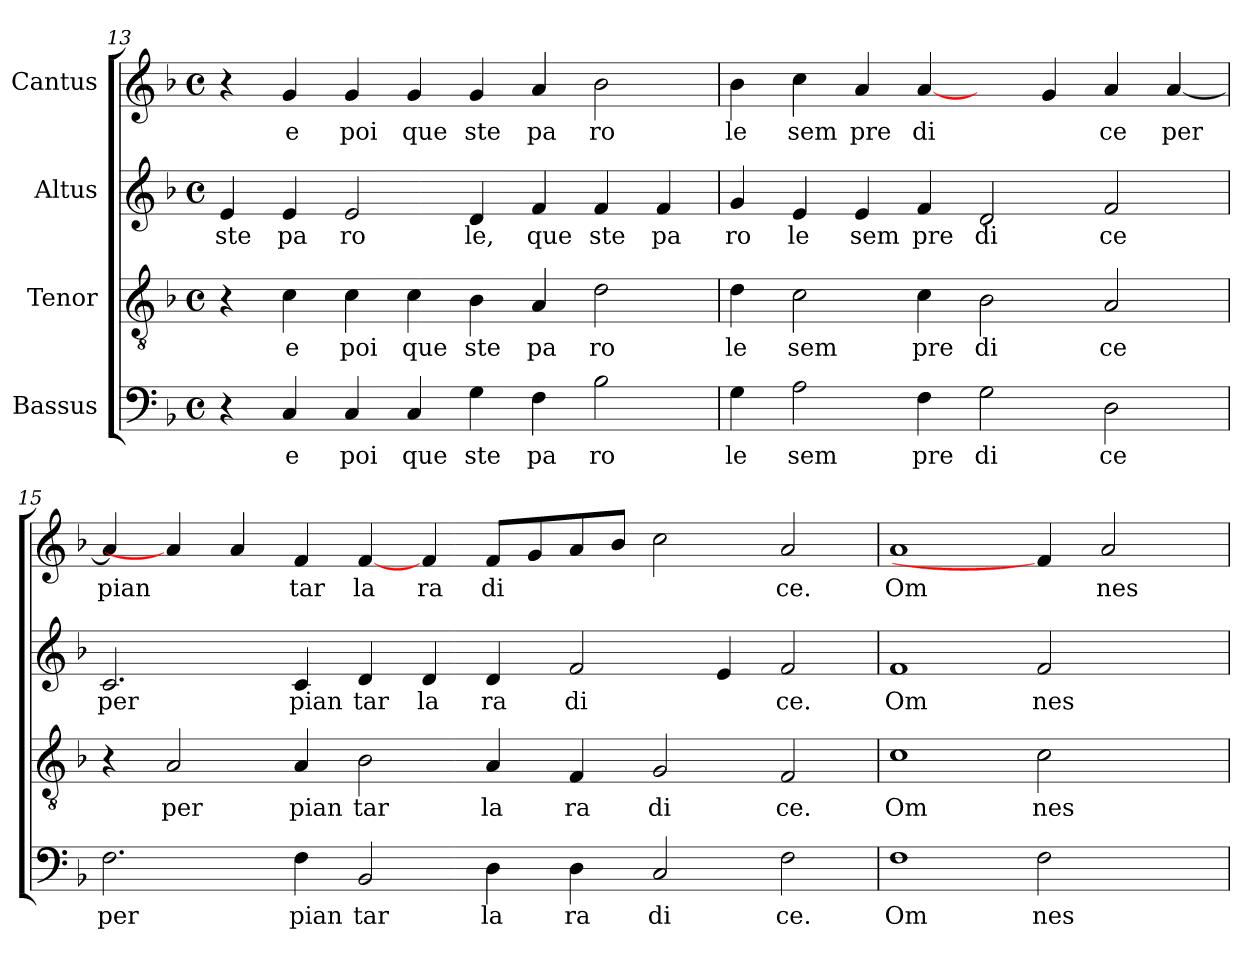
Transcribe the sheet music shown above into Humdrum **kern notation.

**kern	**text	**kern	**text	**kern	**text	**kern	**text
*part4	*part4	*part3	*part3	*part2	*part2	*part1	*part1
*staff4	*staff4	*staff3	*staff3	*staff2	*staff2	*staff1	*staff1
*I"Bassus	*	*I"Tenor	*	*I"Altus	*	*I"Cantus	*
!!LO:LB:g=z
*clefF4	*	*clefGv2	*	*clefG2	*	*clefG2	*
*k[b-]	*	*k[b-]	*	*k[b-]	*	*k[b-]	*
*F:	*	*F:	*	*F:	*	*F:	*
*M4/4	*	*M4/4	*	*M4/4	*	*M4/4	*
*met(c)	*	*met(c)	*	*met(c)	*	*met(c)	*
=13	=13	=13	=13	=13	=13	=13	=13
!	!	!	!	!	!LO:LY:b:cj	!	!
4r	.	4r	.	4e/	-ste	4r	.
!	!LO:LY:b:cj	!	!LO:LY:b:cj	!	!LO:LY:b:cj	!	!LO:LY:b:cj
4C/	e	4c\	e	4e/	pa	4g/	e
!	!LO:LY:b:cj	!	!LO:LY:b:cj	!	!LO:LY:b:cj	!	!LO:LY:b:cj
4C/	poi	4c\	poi	2e/	ro	4g/	poi
!	!LO:LY:b:cj	!	!LO:LY:b:cj	!	!	!	!LO:LY:b:cj
4C/	que	4c\	que	.	.	4g/	que
!	!LO:LY:b:cj	!	!LO:LY:b:cj	!	!LO:LY:b:cj	!	!LO:LY:b:cj
4G\	ste	4B-\	ste	4d/	le,	4g/	ste
!	!LO:LY:b:cj	!	!LO:LY:b:cj	!	!LO:LY:b:cj	!	!LO:LY:b:cj
4F\	pa	4A/	pa	4f/	que	4a/	pa
!	!LO:LY:b:cj	!	!LO:LY:b:cj	!	!LO:LY:b:cj	!	!LO:LY:b:cj
2B-\	ro	2d\	ro	4f/	ste	2b-\	ro
!	!	!	!	!	!LO:LY:b:cj	!	!
.	.	.	.	4f/	pa	.	.
=14	=14	=14	=14	=14	=14	=14	=14
!	!LO:LY:b:cj	!	!LO:LY:b:cj	!	!LO:LY:b:cj	!	!LO:LY:b:cj
4G\	le	4d\	le	4g/	ro	4b-\	le
!	!LO:LY:b:cj	!	!LO:LY:b:cj	!	!LO:LY:b:cj	!	!LO:LY:b:cj
2A\	sem	2c\	sem	4e/	le	4cc\	sem
!	!	!	!	!	!LO:LY:b:cj	!	!LO:LY:b:cj
.	.	.	.	4e/	sem	4a/	pre
!	!LO:LY:b:cj	!	!LO:LY:b:cj	!	!LO:LY:b:cj	!	!LO:LY:b:cj
4F\	pre	4c\	pre	4f/	pre	[4a/	di
!	!LO:LY:b:cj	!	!LO:LY:b:cj	!	!LO:LY:b:cj	!	!
2G\	di	2B-\	di	2d/	di	4ryy	.
.	.	.	.	.	.	4g/	.
!	!LO:LY:b:cj	!	!LO:LY:b:cj	!	!LO:LY:b:cj	!	!LO:LY:b:cj
2D\	ce	2A/	ce	2f/	ce	4a/	ce
!	!	!	!	!	!	!	!LO:LY:b
.	.	.	.	.	.	[<4a/	per
=15	=15	=15	=15	=15	=15	=15	=15
!	!LO:LY:b:cj	!	!	!	!LO:LY:b:cj	!	!LO:LY:b
2.F\	per	4r	.	2.c/	per	4a>/]	pian
!	!	!	!LO:LY:b:cj	!	!	!	!
.	.	2A/	per	.	.	4a/]	.
.	.	.	.	.	.	4a/	.
!	!LO:LY:b:cj	!	!LO:LY:b:cj	!	!LO:LY:b:cj	!	!LO:LY:b:cj
4F\	pian	4A/	pian	4c/	pian	4f/	tar
!	!LO:LY:b:cj	!	!LO:LY:b:cj	!	!LO:LY:b:cj	!	!LO:LY:b:cj
2BB-/	tar	2B-\	tar	4d/	tar	[4f/	la
!	!	!	!	!	!LO:LY:b:cj	!	!LO:LY:b:cj
.	.	.	.	4d/	la	4f/	ra
!	!LO:LY:b:cj	!	!LO:LY:b:cj	!	!LO:LY:b:cj	!	!LO:LY:b:cj
4D\	la	4A/	la	4d/	ra	8f/L	di
.	.	.	.	.	.	8g/	.
!	!LO:LY:b:cj	!	!LO:LY:b:cj	!	!LO:LY:b:cj	!	!
4D\	ra	4F/	ra	2f/	di	8a/	.
.	.	.	.	.	.	8b-/J	.
!	!LO:LY:b:cj	!	!LO:LY:b:cj	!	!	!	!
2C/	di	2G/	di	.	.	2cc\	.
.	.	.	.	4e/	.	.	.
!	!LO:LY:b:cj	!	!LO:LY:b:cj	!	!LO:LY:b:cj	!	!LO:LY:b:cj
2F\	ce.	2F/	ce.	2f/	ce.	2a/	ce.
=16	=16	=16	=16	=16	=16	=16	=16
!	!LO:LY:b:cj	!	!LO:LY:b:cj	!	!LO:LY:b:cj	!	!LO:LY:b:cj
1F	Om	1c	Om	1f	Om	1a	Om
!	!LO:LY:b:cj	!	!LO:LY:b:cj	!	!LO:LY:b:cj	!	!
2F\	nes	2c\	nes	2f/	nes	4f/]	.
!	!	!	!	!	!	!	!LO:LY:b:cj
.	.	.	.	.	.	2a/	nes
4ryy	.	4ryy	.	4ryy	.	.	.
=	=	=	=	=	=	=	=
*-	*-	*-	*-	*-	*-	*-	*-
